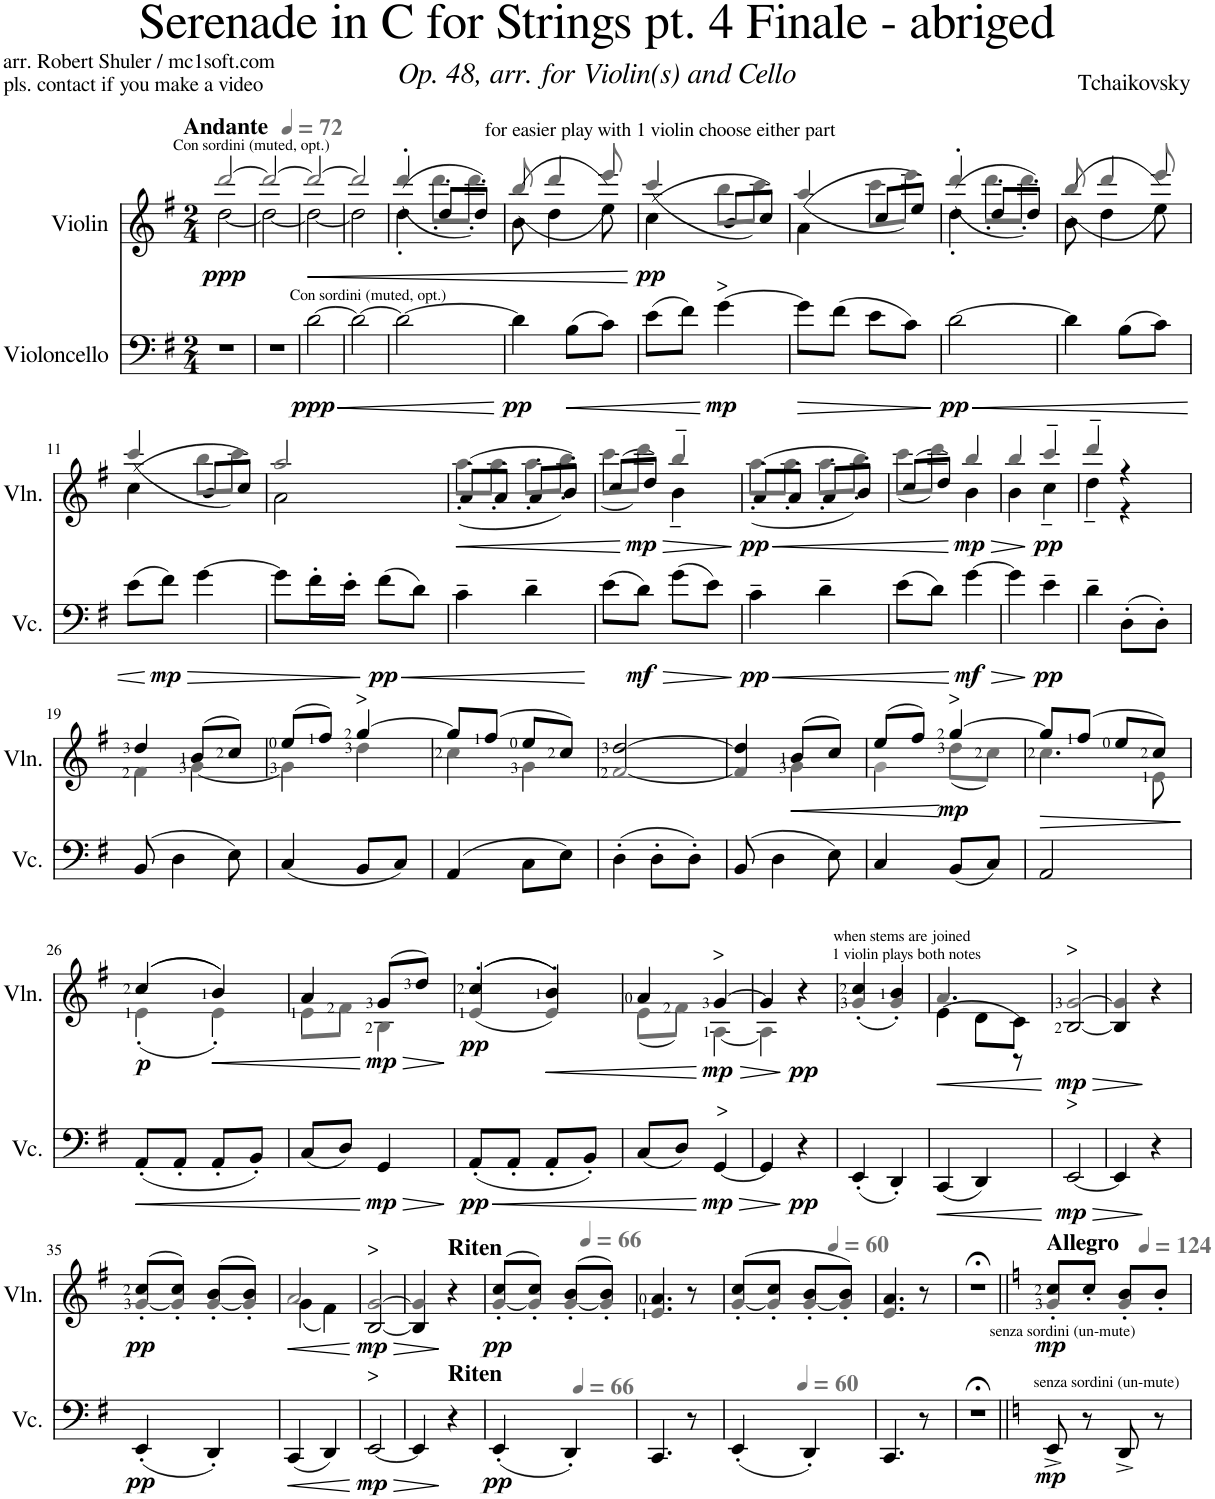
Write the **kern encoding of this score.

**kern	**dynam	**kern	**dynam
*part2	*part2	*part1	*part1
*staff2	*staff2	*staff1	*staff1
*I"Violoncello	*	*I"Violin	*
*I'Vc.	*	*I'Vln.	*
*clefF4	*	*clefG2	*
*k[f#]	*	*k[f#]	*
*M2/4	*	*M2/4	*
*MM72	*	*MM72	*
=1	=1	=1	=1
*	*	*^	*
!	!	!LO:TX:a:B:t=Andante	!	!
!	!	!LO:TX:a:t=Con sordini (muted, opt.)	!	!
!	!	!	!	!LO:DY:b
2r	.	[2dd\	[2dddi/	ppp
=2	=2	=2	=2	=2
2r	.	2dd\_	2dddi/_	.
=3	=3	=3	=3	=3
!LO:TX:a:t=Con sordini (muted, opt.)	!	!	!	!
!	!LO:HP:b	!	!	!LO:HP:b
!	!LO:DY:n=1:b	!	!	!
[2d\	< ppp	2dd\_	2dddi/_	<
=4	=4	=4	=4	=4
2d\_	.	2dd\]	2dddi/]	.
=5	=5	=5	=5	=5
2d\_	.	(4dd'\	(4ddd'i/	.
.	.	8dd'/L	8ddd'i\L	.
!	!	!LO:TX:a:t=for easier play with 1 violin choose either part	!	!
.	.	8dd'/J)	8ddd'i\J)	.
*	*	*v	*v	*
.	[	.	.
=6	=6	=6	=6
*	*	*^	*
!	!LO:DY:b	!	!	!
4d\]	pp	(8b\	(8bbi/	.
.	.	4dd\	4dddi/	.
!	!LO:HP:b	!	!	!
(8B\L	<	.	.	.
8c\J)	.	8ee\)	8eeei/)	.
*	*	*v	*v	*
.	.	.	[
=7	=7	=7	=7
*	*	*^	*
!	!	!	!	!LO:DY:b
(8e\L	.	(4cc\	(4ccci/	pp
8f#\J)	.	.	.	.
!LO:TX:a:t=>	!	!	!	!
!	!LO:DY:n=1:b	!	!	!
[4g\	[ mp	8b/L	8bbi\L	.
.	.	8cc/J)	8ccci\J)	.
=8	=8	=8	=8	=8
!	!LO:HP:b	!	!	!
8g\L]	>	(4a\	(4aai/	.
(8f#\J	.	.	.	.
8e\L	.	8cc/L	8ccci\L	.
8c\J)	.	8ee/J)	8eeei\J)	.
*	*	*v	*v	*
.	]	.	.
=9	=9	=9	=9
!	!LO:HP:b	!	!
*	*	*^	*
!	!LO:DY:n=1:b	!	!	!
[2d\	< pp	(4dd'\	(4ddd'i/	.
.	.	8dd'/L	8ddd'i\L	.
.	.	8dd'/J)	8ddd'i\J)	.
=10	=10	=10	=10	=10
4d\]	.	(8b\	(8bbi/	.
.	.	4dd\	4dddi/	.
(8B\L	.	.	.	.
8c\J)	.	8ee\)	8eeei/)	.
!!LO:LB:g=z	!!
=11	=11	=11	=11	=11
(8e\L	.	(4cc\	(4ccci/	.
!	!LO:HP:n=1:b	!	!	!
!	!LO:DY:n=1:b	!	!	!
8f#\J)	[ > mp	.	.	.
[4g\	.	8b/L	8bbi\L	.
.	.	8cc/J)	8ccci\J)	.
=12	=12	=12	=12	=12
8g\L]	.	2a\	2aai/	.
16f#'\L	.	.	.	.
16e'\JJ	.	.	.	.
!	!LO:HP:n=1:b	!	!	!
!	!LO:DY:n=1:b	!	!	!
(8f#\L	] < pp	.	.	.
8d\J)	.	.	.	.
=13	=13	=13	=13	=13
!	!	!	!	!LO:HP:b
4c~\	.	(8a'/L	(8aa'i\L	<
.	.	8a'/J	8aa'i\J	.
4d~\	.	8a'/L	8aa'i\L	.
.	.	8b'/J)	8bb'i\J)	.
*	*	*v	*v	*
.	[	.	.
=14	=14	=14	=14
*	*	*^	*
(8e\L	.	(8cc/L	(8ccci\L	.
!	!LO:HP:b	!	!	!LO:HP:n=1:b
!	!LO:DY:n=1:b	!	!	!LO:DY:n=1:b
8d\J)	> mf	8dd/J)	8dddi\J)	[ > mp
(8g\L	.	4b~\	4bb~i/	.
8e\J)	.	.	.	.
*	*	*v	*v	*
.	]	.	]
=15	=15	=15	=15
!	!LO:HP:b	!	!LO:HP:b
*	*	*^	*
!	!LO:DY:n=1:b	!	!	!LO:DY:n=1:b
4c~\	< pp	(8a'/L	(8aa'i\L	< pp
.	.	8a'/J	8aa'i\J	.
4d~\	.	8a'/L	8aa'i\L	.
.	.	8b'/J)	8bb'i\J)	.
=16	=16	=16	=16	=16
(8e\L	.	(8cc/L	(8ccci\L	.
8d\J)	.	8dd/J)	8dddi\J)	.
!	!LO:HP:n=1:b	!	!	!LO:HP:n=1:b
!	!LO:DY:n=1:b	!	!	!LO:DY:n=1:b
[4g\	[ > mf	4b\	4bbi/	[ > mp
=17	=17	=17	=17	=17
4g\]	.	4b\	4bbi/	.
!	!LO:DY:n=1:b	!	!	!LO:DY:n=1:b
4e~\	] pp	4cc~\	4ccc~i/	] pp
=18	=18	=18	=18	=18
4d~\	.	4dd~\	4ddd~i/	.
(8D'\L	.	4r	4r	.
8D'\J)	.	.	.	.
!!LO:LB:g=z	!!
=19	=19	=19	=19	=19
(8BB/	.	4dd/	4f#i\	.
4D\	.	.	.	.
.	.	(8b/L	[4gi\	.
8E\)	.	8cc/J)	.	.
=20	=20	=20	=20	=20
(4C/	.	(>8ee/L	4gi\]	.
.	.	8ff#/J)	.	.
!	!	!LO:TX:a:t=>	!	!
8BB/L	.	[4gg/	4ddi\	.
8C/J)	.	.	.	.
=21	=21	=21	=21	=21
(4AA/	.	8gg/L]	4cci\	.
.	.	(>8ff#/J	.	.
8C\L	.	8ee/L	4gi\	.
8E\J)	.	8cc/J)	.	.
*	*	*v	*v	*
=22	=22	=22	=22
(4D'\	.	[2f#i/ [2dd/	.
8D'\L	.	.	.
8D'\J)	.	.	.
=23	=23	=23	=23
*	*	*^	*
(8BB/	.	4f#i/] 4dd/]	4ryy	.
4D\	.	.	.	.
!	!	!	!	!LO:HP:b
.	.	(>8b/L	4gi\	<
8E\)	.	8cc/J)	.	.
=24	=24	=24	=24	=24
4C/	.	(>8ee/L	4gj\	.
.	.	8ff#/J)	.	.
!	!	!LO:TX:a:t=>	!	!
!	!	!	!	!LO:DY:n=1:b
(8BB/L	.	[4gg/	(8ddi\L	[ mp
8C/J)	.	.	8cci\J)	.
=25	=25	=25	=25	=25
!	!	!	!	!LO:HP:b
2AA/	.	8gg/L]	4.cci\	>
.	.	(>8ff#/J	.	.
.	.	8ee/L	.	.
.	.	8cc/J)	8ei\	.
*	*	*v	*v	*
.	.	.	]
!!LO:LB:g=z
=26	=26	=26	=26
!	!LO:HP:b	!	!LO:DY:b
*	*	*^	*
(8AA'/L	<	((4cc/	(4e'i\	p
8AA'/J	.	.	.	.
!	!	!	!	!LO:HP:b
8AA'/L	.	4b/))	4e'i\)	<
8BB'/J)	.	.	.	.
=27	=27	=27	=27	=27
(8C/L	.	4a/	8ei\L	.
8D/J)	.	.	8f#i\J	.
!	!LO:HP:n=1:b	!	!	!LO:HP:n=1:b
!	!LO:DY:n=1:b	!	!	!LO:DY:n=1:b
4GG/	[ > mp	(8g/L	4Bi\	[ > mp
.	.	8dd/J)	.	.
*	*	*v	*v	*
.	]	.	]
=28	=28	=28	=28
!	!LO:HP:b	!	!
*	*	*^	*
!	!LO:DY:n=1:b	!	!	!LO:DY:b
(8AA'/L	< pp	((4cc/	(4e'i/	pp
8AA'/J	.	.	.	.
!	!	!	!	!LO:HP:b
8AA'/L	.	4b/))	4e'i/)	<
8BB'/J)	.	.	.	.
=29	=29	=29	=29	=29
(8C/L	.	4a/	(8ei\L	.
8D/J)	.	.	8f#i\J)	.
!	!	!LO:TX:a:t=>	!	!
!LO:TX:a:t=>	!	!	!	!
!	!LO:HP:n=1:b	!	!	!LO:HP:n=1:b
!	!LO:DY:n=1:b	!	!	!LO:DY:n=1:b
[4GG/	[ > mp	[4g/	[4Ai\	[ > mp
=30	=30	=30	=30	=30
4GG/]	.	4g/]	4Ai\]	.
!	!LO:DY:n=1:b	!	!	!LO:DY:n=1:b
4r	] pp	4r	4ryy	] pp
=31	=31	=31	=31	=31
!	!	!LO:TX:a:t=when stems are joined	!	!
!	!	!LO:TX:a:t=1 violin plays both notes	!	!
*	*	*v	*v	*
(4EE'/	.	(4gi/' 4cc/'	.
4DD'/)	.	4gi/' 4b/')	.
=32	=32	=32	=32
!	!LO:HP:b	!	!LO:HP:b
*	*	*^	*
(4CC/	<	(>4e\	4.ai/	<
4DD/)	.	8d\L	.	.
.	.	8c\J)	8r	.
*	*	*v	*v	*
.	[	.	[
=33	=33	=33	=33
!	!	!LO:TX:a:t=>	!
!LO:TX:a:t=>	!	!	!
!	!LO:HP:b	!	!LO:HP:b
!	!LO:DY:n=1:b	!	!LO:DY:n=1:b
[2EE/	> mp	[2B/ [2gi/	> mp
=34	=34	=34	=34
4EE/]	.	4B/] 4gi/]	.
4r	]	4r	]
!!LO:LB:g=z
=35	=35	=35	=35
!	!LO:DY:b	!	!LO:DY:b
(4EE'/	pp	(>[8gi/' 8cc/'L	pp
.	.	8gi/]' 8cc/'J)	.
4DD'/)	.	(>[8gi/' 8b/'L	.
.	.	8gi/]' 8b/'J)	.
=36	=36	=36	=36
!	!LO:HP:b	!	!LO:HP:b
*	*	*^	*
(4CC/	<	2ai/	(4g\	<
4DD/)	.	.	4f#\)	.
*	*	*v	*v	*
.	[	.	[
=37	=37	=37	=37
!	!	!LO:TX:a:t=>	!
!LO:TX:a:t=>	!	!	!
!	!LO:HP:b	!	!LO:HP:b
!	!LO:DY:n=1:b	!	!LO:DY:n=1:b
[2EE/	> mp	[2B/ [2gi/	> mp
=38	=38	=38	=38
4EE/]	.	4B/] 4gi/]	.
!	!	!LO:TX:a:B:t=Riten	!
!LO:TX:a:B:t=Riten	!	!	!
4r	]	4r	]
=39	=39	=39	=39
!	!LO:DY:b	!	!LO:DY:b
(4EE'/	pp	(>[8gi/' 8cc/'L	pp
.	.	8gi/]' 8cc/'J)	.
*	*	*MM66	*
4DD'/)	.	(>[8gi/' 8b/'L	.
.	.	8gi/]' 8b/'J)	.
=40	=40	=40	=40
4.CC/	.	4.ei/ 4.a/	.
8r	.	8r	.
=41	=41	=41	=41
(4EE'/	.	(>[8gi/' 8cc/'L	.
.	.	8gi/]' 8cc/'J	.
*	*	*MM60	*
4DD'/)	.	[8gi/' 8b/'L	.
.	.	8gi/]' 8b/'J)	.
=42	=42	=42	=42
4.CC/	.	4.ei/ 4.a/	.
8r	.	8r	.
=43	=43	=43	=43
2r;<	.	2r;<	.
=44||	=44||	=44||	=44||
*k[]	*	*k[]	*
*	*	*MM124	*
!	!	!LO:TX:a:B:t=Allegro	!
!	!	!LO:TX:b:t=senza sordini (un-mute)	!
!LO:TX:a:t=senza sordini (un-mute)	!	!	!
!	!LO:DY:b	!	!LO:DY:b
8EE^/	mp	8gi/' 8cc/'L	mp
8r	.	8cc'/J	.
8DD^/	.	8gi/' 8b/'L	.
8r	.	8b'/J	.
=	=	=	=
*-	*-	*-	*-
